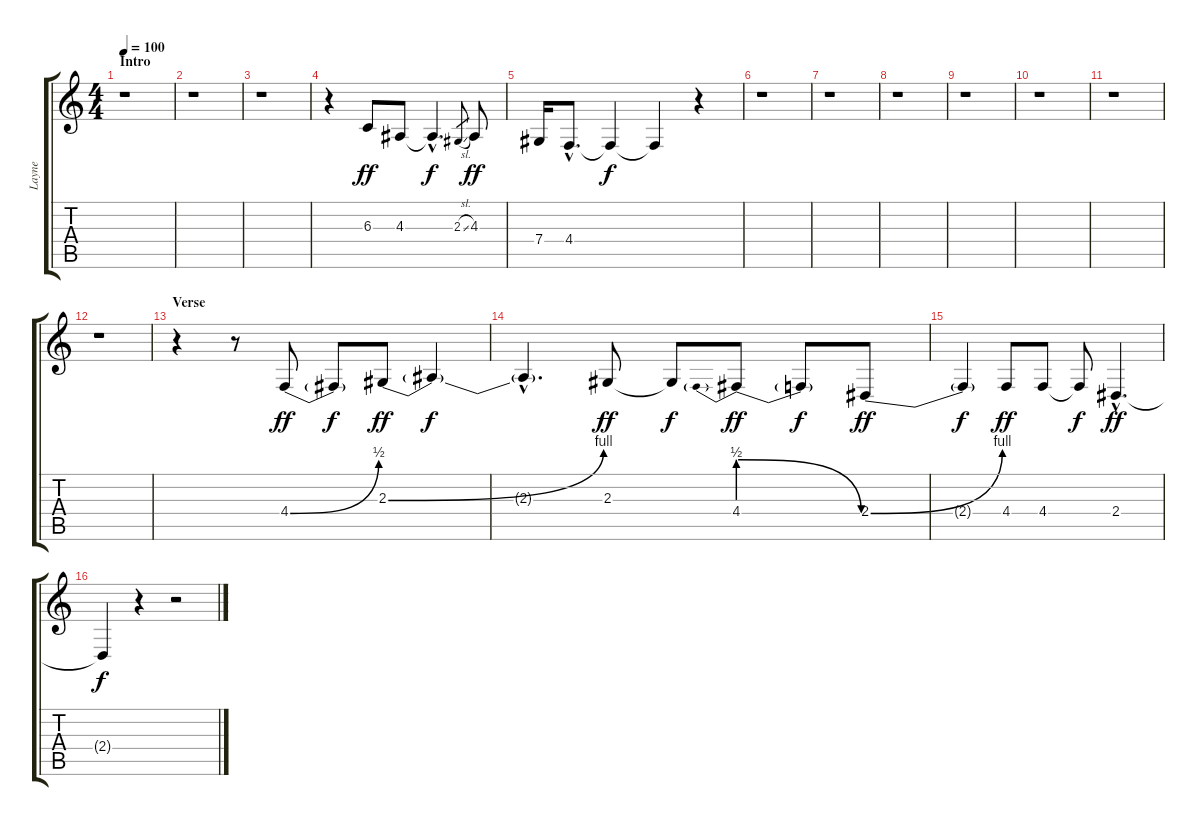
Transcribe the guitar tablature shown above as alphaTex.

\track ("Layne" "Layne") {instrument lead6voice}
\staff {score tabs}
\tuning (Eb4 Bb3 Gb3 Db3 Ab2 Eb2) {hide}
\ts (4 4)
\section ("" "Intro")
\tempo 100
\clef g2
\ks c
r.1{dy ff instrument lead6voice} |
r.1 |
r.1 |
r.4 6.3.8 4.3.8 4.3{hac t}.4{d dy f} 2.3{sl}.8{gr} 4.3.8{dy ff} |
7.4.16 4.4{hac}.8{d} 4.4{t}.4{dy f} 4.4{t}.4 r.4 |
r.1 |
r.1 |
r.1 |
r.1 |
r.1 |
r.1 |
r.1 |
\section ("" "Verse")
r.4 r.8 4.4{be (bend 0 0 60 2)}.8{dy ff} 4.4{t}.8{dy f} 2.3{be (bend 0 0 60 4)}.8{dy ff} 2.3{t}.4{dy f} |
2.3{hac t}.4{d} 2.3.8{dy ff} 2.3{t}.8{dy f} 4.4{be (prebendrelease 0 2 60 0)}.8{dy ff} 4.4{t}.8{dy f} 2.4{be (bend 0 0 60 4)}.8{dy ff} |
2.4{t}.4{dy f} 4.4.8{dy ff} 4.4.8 4.4{t}.8{dy f} 2.4{hac}.4{d dy ff} |
2.4{t}.4{dy f} r.4 r.2
